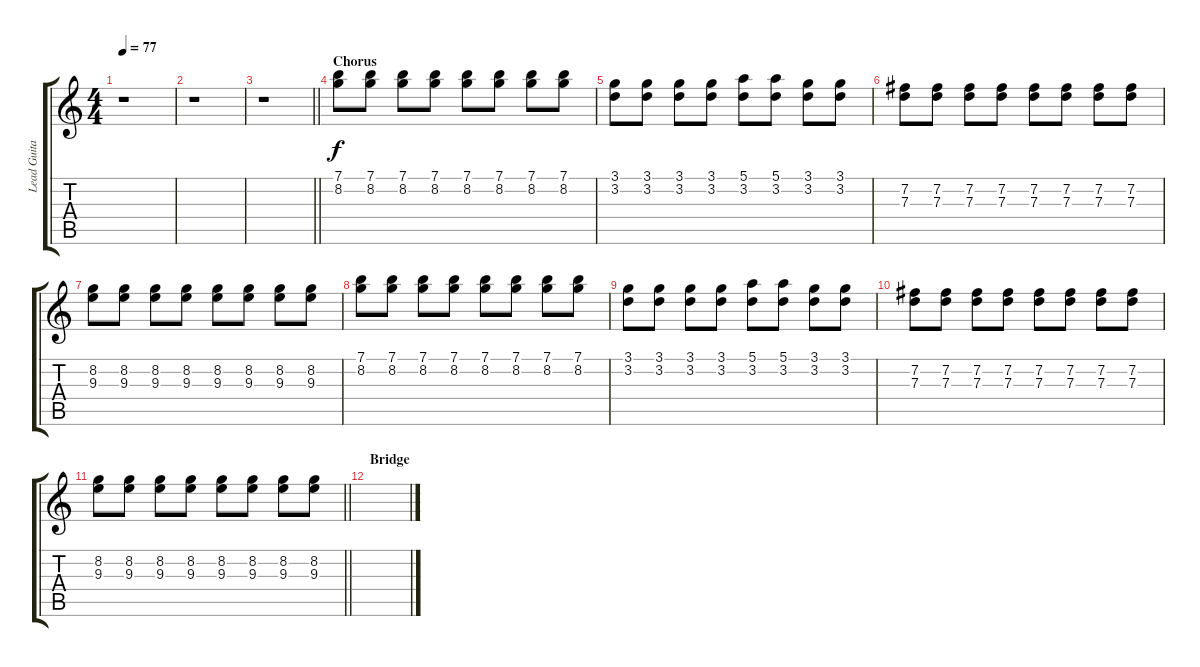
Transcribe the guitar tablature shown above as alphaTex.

\track ("Lead Guitar" "Lead Guita") {instrument overdrivenguitar}
\staff {score tabs}
\tuning (E4 B3 G3 D3 A2 E2) {hide}
\ts (4 4)
\tempo 77
\clef g2
\ks c
r.1{dy f} |
r.1 |
\barLineRight lightlight
r.1 |
\section ("" "Chorus")
(7.1 8.2).8 (7.1 8.2).8 (7.1 8.2).8 (7.1 8.2).8 (7.1 8.2).8 (7.1 8.2).8 (7.1 8.2).8 (7.1 8.2).8 |
(3.1 3.2).8 (3.1 3.2).8 (3.1 3.2).8 (3.1 3.2).8 (5.1 3.2).8 (5.1 3.2).8 (3.1 3.2).8 (3.1 3.2).8 |
(7.2 7.3).8 (7.2 7.3).8 (7.2 7.3).8 (7.2 7.3).8 (7.2 7.3).8 (7.2 7.3).8 (7.2 7.3).8 (7.2 7.3).8 |
(8.2 9.3).8 (8.2 9.3).8 (8.2 9.3).8 (8.2 9.3).8 (8.2 9.3).8 (8.2 9.3).8 (8.2 9.3).8 (8.2 9.3).8 |
(7.1 8.2).8 (7.1 8.2).8 (7.1 8.2).8 (7.1 8.2).8 (7.1 8.2).8 (7.1 8.2).8 (7.1 8.2).8 (7.1 8.2).8 |
(3.1 3.2).8 (3.1 3.2).8 (3.1 3.2).8 (3.1 3.2).8 (5.1 3.2).8 (5.1 3.2).8 (3.1 3.2).8 (3.1 3.2).8 |
(7.2 7.3).8 (7.2 7.3).8 (7.2 7.3).8 (7.2 7.3).8 (7.2 7.3).8 (7.2 7.3).8 (7.2 7.3).8 (7.2 7.3).8 |
\barLineRight lightlight
(8.2 9.3).8 (8.2 9.3).8 (8.2 9.3).8 (8.2 9.3).8 (8.2 9.3).8 (8.2 9.3).8 (8.2 9.3).8 (8.2 9.3).8 |
\section ("" "Bridge")
